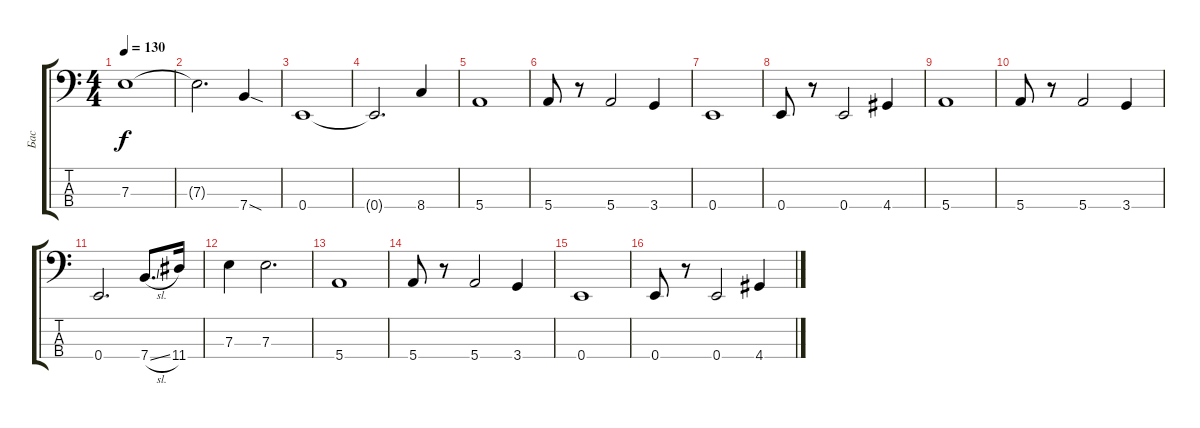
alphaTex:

\track ("Бас" "Бас") {instrument electricbassfinger}
\staff {score tabs}
\tuning (G2 D2 A1 E1) {hide}
\ts (4 4)
\tempo 130
\clef f4
\ks c
7.3.1{dy f} |
7.3{t}.2{d} 7.4{sod}.4 |
0.4.1 |
0.4{t}.2{d} 8.4.4 |
5.4.1 |
5.4.8 r.8 5.4.2 3.4.4 |
0.4.1 |
0.4.8 r.8 0.4.2 4.4.4 |
5.4.1 |
5.4.8 r.8 5.4.2 3.4.4 |
0.4.2{d} 7.4{sl}.8{d} 11.4.16 |
7.3.4 7.3.2{d} |
5.4.1 |
5.4.8 r.8 5.4.2 3.4.4 |
0.4.1 |
0.4.8 r.8 0.4.2 4.4.4
